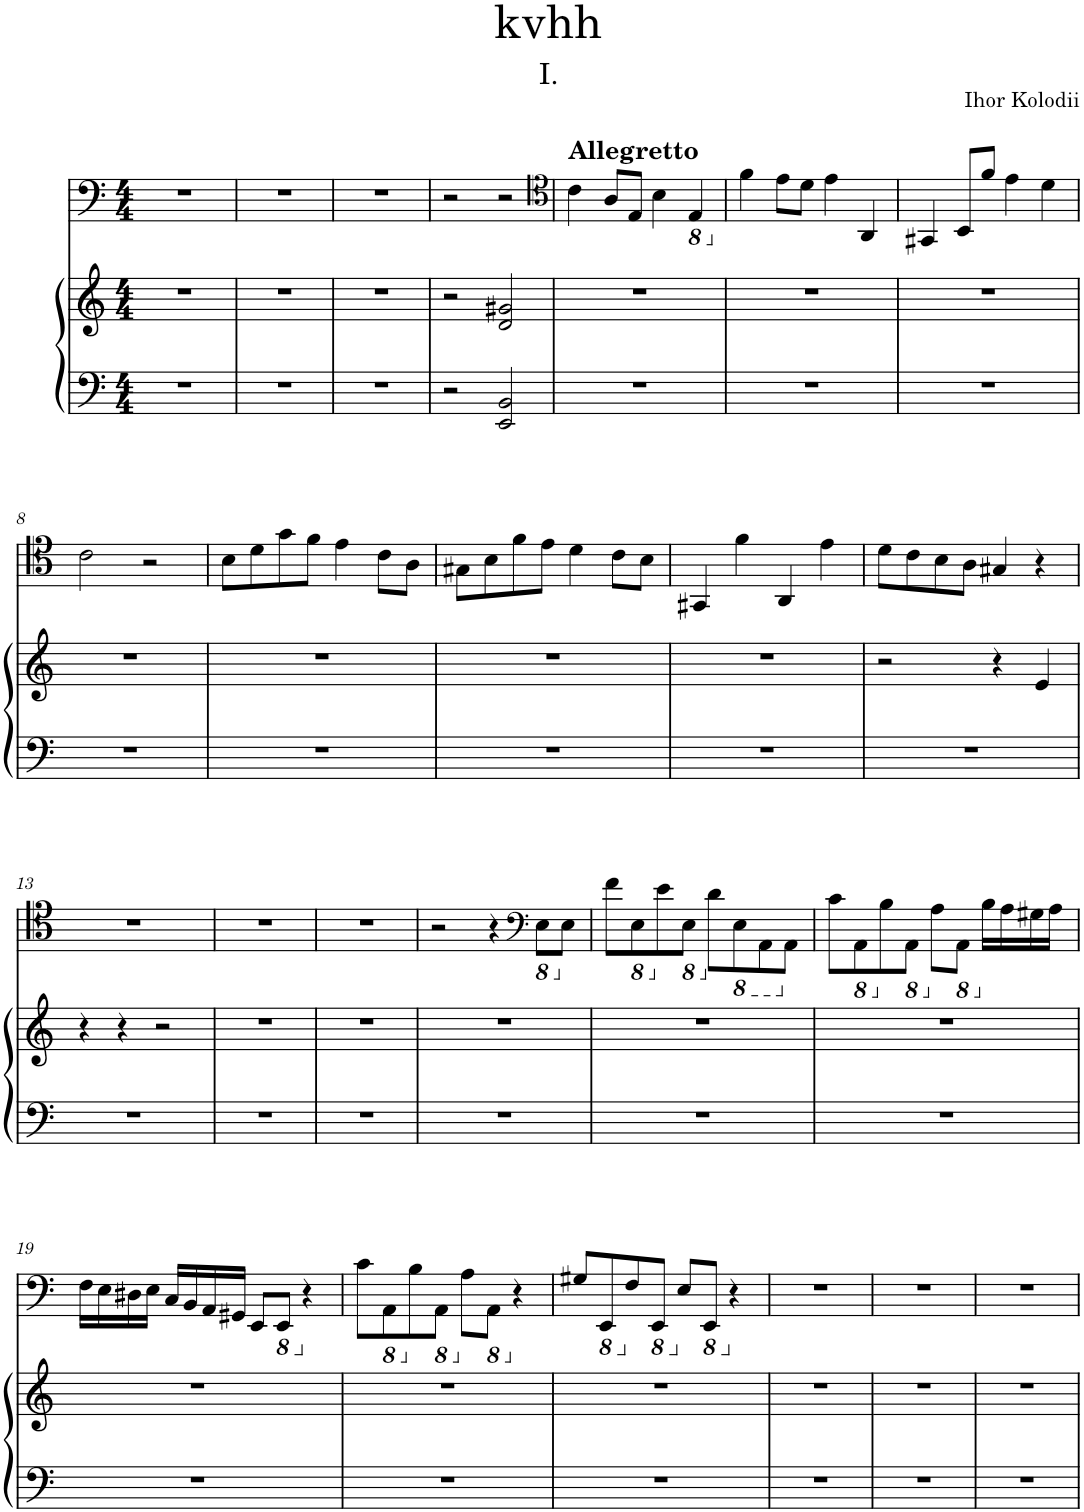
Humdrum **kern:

**kern	**kern	**kern
*part2	*part2	*part1
*staff3	*staff2	*staff1
*I"Фортепиано	*	*I"Тромбон
*clefF4	*clefG2	*clefF4
*k[]	*k[]	*k[]
*M4/4	*M4/4	*M4/4
=1	=1	=1
1r	1r	1r
=2	=2	=2
1r	1r	1r
=3	=3	=3
1r	1r	1r
=4	=4	=4
2r	2r	2r
2EE/ 2BB/	2d/ 2g#X/	2r
=5	=5	=5
*	*	*clefC4
!	!	!LO:TX:a:B:t=Allegretto
1r	1r	4c\
.	.	8A/L
.	.	8E/J
.	.	4B\
*	*	*8ba
.	.	4EE/
=6	=6	=6
*	*	*X8ba
1r	1r	4f\
.	.	8e\L
.	.	8d\J
.	.	4e\
.	.	4AA/
=7	=7	=7
1r	1r	4GG#X/
.	.	8BB/L
.	.	8f/J
.	.	4e\
.	.	4d\
!!LO:LB:g=z
=8	=8	=8
1r	1r	2c\
.	.	2r
=9	=9	=9
1r	1r	8B\L
.	.	8d\
.	.	8g\
.	.	8f\J
.	.	4e\
.	.	8c\L
.	.	8A\J
=10	=10	=10
1r	1r	8G#X\L
.	.	8B\
.	.	8f\
.	.	8e\J
.	.	4d\
.	.	8c\L
.	.	8B\J
=11	=11	=11
1r	1r	4GG#X/
.	.	4f\
.	.	4AA/
.	.	4e\
=12	=12	=12
1r	2r	8d\L
.	.	8c\
.	.	8B\
.	.	8A\J
.	4r	4G#X/
.	4e/	4r
!!LO:LB:g=z
=13	=13	=13
1r	4r	1r
.	4r	.
.	2r	.
=14	=14	=14
1r	1r	1r
=15	=15	=15
1r	1r	1r
=16	=16	=16
1r	1r	2r
.	.	4r
*	*	*clefF4
*	*	*8ba
.	.	8EE\L
*	*	*X8ba
.	.	8E\J
=17	=17	=17
1r	1r	8f\L
*	*	*8ba
.	.	8EE\
*	*	*X8ba
.	.	8e\
*	*	*8ba
.	.	8EE\J
*	*	*X8ba
.	.	8d\L
*	*	*8ba
.	.	8EE\
.	.	8AAA\
*	*	*X8ba
.	.	8AA\J
=18	=18	=18
1r	1r	8c\L
*	*	*8ba
.	.	8AAA\
*	*	*X8ba
.	.	8B\
*	*	*8ba
.	.	8AAA\J
*	*	*X8ba
.	.	8A\L
*	*	*8ba
.	.	8AAA\J
*	*	*X8ba
.	.	16B\LL
.	.	16A\
.	.	16G#X\
.	.	16A\JJ
!!LO:LB:g=z
=19	=19	=19
1r	1r	16F\LL
.	.	16E\
.	.	16D#X\
.	.	16E\JJ
.	.	16C/LL
.	.	16BB/
.	.	16AA/
.	.	16GG#X/JJ
.	.	8EE/L
*	*	*8ba
.	.	8EEE/J
*	*	*X8ba
.	.	4r
=20	=20	=20
1r	1r	8c\L
*	*	*8ba
.	.	8AAA\
*	*	*X8ba
.	.	8B\
*	*	*8ba
.	.	8AAA\J
*	*	*X8ba
.	.	8A\L
*	*	*8ba
.	.	8AAA\J
*	*	*X8ba
.	.	4r
=21	=21	=21
1r	1r	8G#X/L
*	*	*8ba
.	.	8EEE/
*	*	*X8ba
.	.	8F/
*	*	*8ba
.	.	8EEE/J
*	*	*X8ba
.	.	8E/L
*	*	*8ba
.	.	8EEE/J
*	*	*X8ba
.	.	4r
=22	=22	=22
1r	1r	1r
=23	=23	=23
1r	1r	1r
=24	=24	=24
1r	1r	1r
=	=	=
*-	*-	*-
